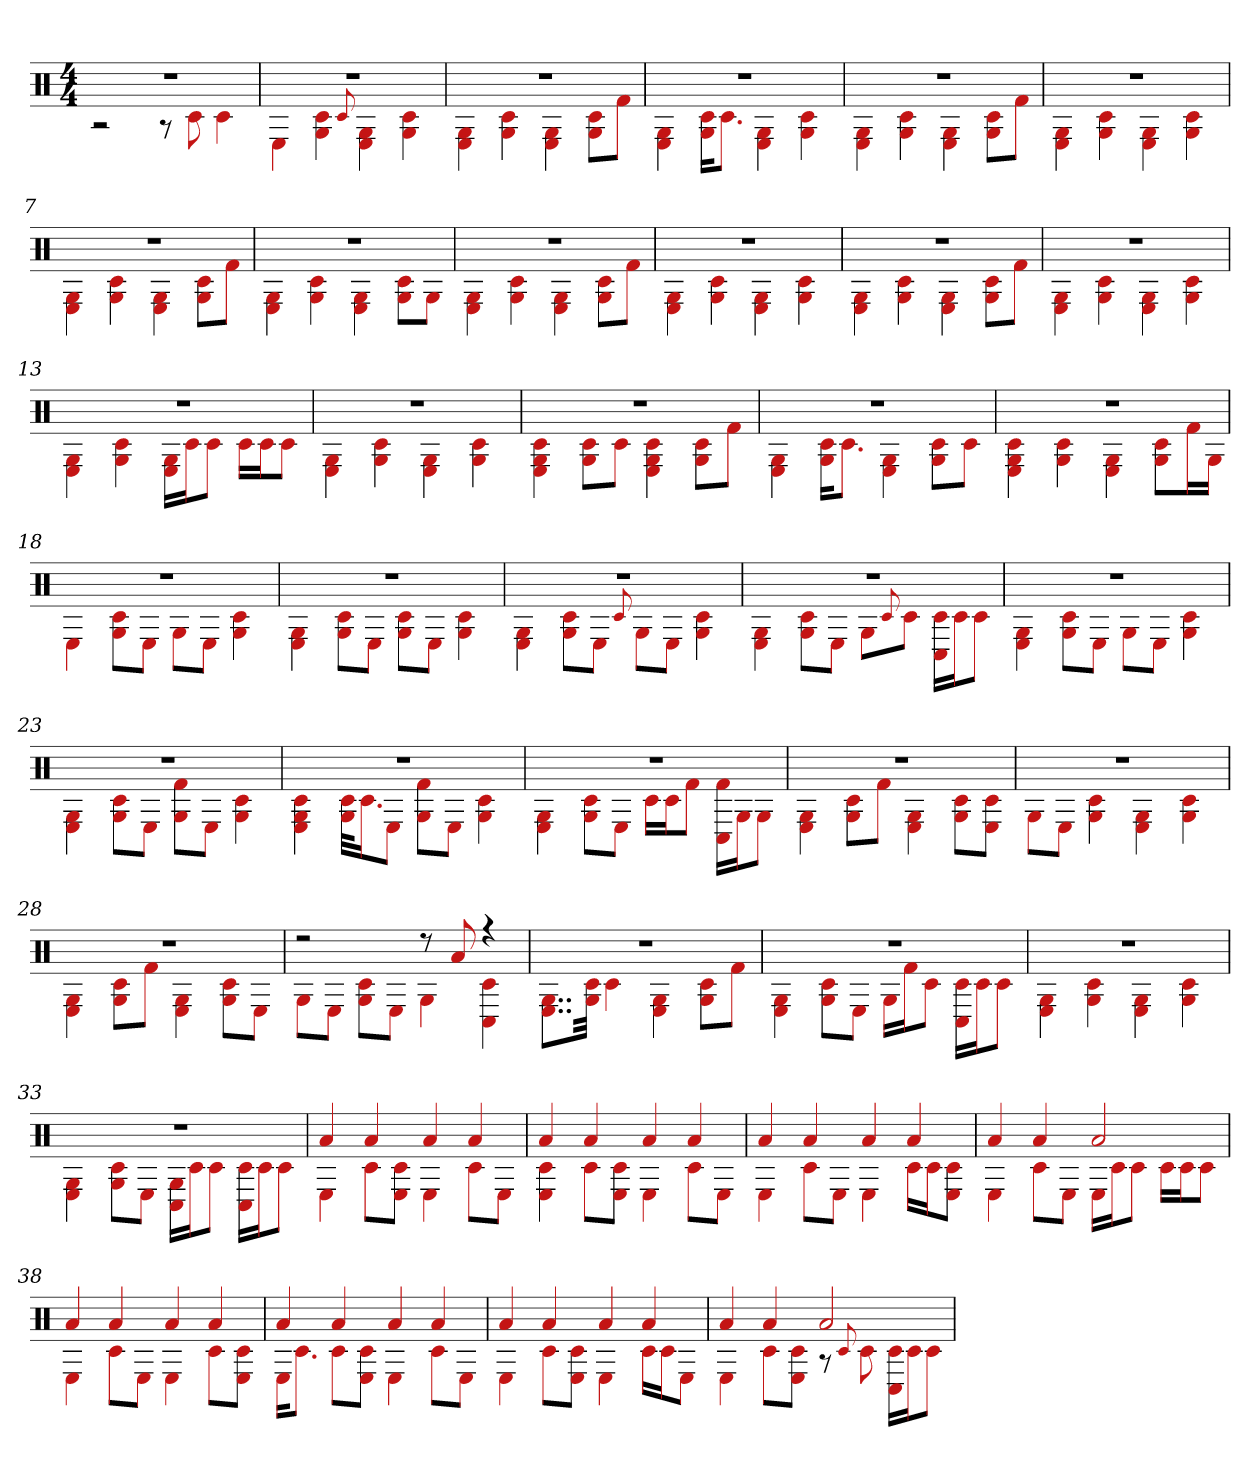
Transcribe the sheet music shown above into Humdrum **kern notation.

**kern
*part1
*staff1
*clefX
*k[]
*M4/4
=1
*^
1r	2r
.	8r
.	8c#
.	4c#
=2	=2
1r	4E
.	4G 4c#
.	8qqc#
.	4E 4G
.	4c# 4G
=3	=3
1r	4G 4E
.	4c# 4G
.	4E 4G
.	8c# 8GL
.	8f#J
=4	=4
1r	4G 4E
.	16c# 16GKL
.	8.c#J
.	4E 4G
.	4c# 4G
=5	=5
1r	4E 4G
.	4c# 4G
.	4E 4G
.	8c# 8GL
.	8f#J
=6	=6
1r	4G 4E
.	4c# 4G
.	4E 4G
.	4c# 4G
=7	=7
1r	4G 4E
.	4c# 4G
.	4E 4G
.	8c# 8GL
.	8f#J
=8	=8
1r	4G 4E
.	4c# 4G
.	4G 4E
.	8G 8c#L
.	8GJ
=9	=9
1r	4G 4E
.	4c# 4G
.	4E 4G
.	8c# 8GL
.	8f#J
=10	=10
1r	4G 4E
.	4c# 4G
.	4E 4G
.	4c# 4G
=11	=11
1r	4E 4G
.	4c# 4G
.	4E 4G
.	8c# 8GL
.	8f#J
=12	=12
1r	4G 4E
.	4c# 4G
.	4E 4G
.	4c# 4G
=13	=13
1r	4E 4G
.	4c# 4G
.	16E 16GLL
.	16c#J
.	8c#J
.	16c#LL
.	16c#J
.	8c#J
=14	=14
1r	4E 4G
.	4c# 4G
.	4G 4E
.	4c# 4G
=15	=15
1r	4E 4c# 4G
.	8c# 8GL
.	8c#J
.	4c# 4E 4G
.	8c# 8GL
.	8f#J
=16	=16
1r	4G 4E
.	16c# 16GKL
.	8.c#J
.	4E 4G
.	8c# 8GL
.	8c#J
=17	=17
1r	4c# 4E 4G
.	4c# 4G
.	4E 4G
.	8c# 8GL
.	16f#L
.	16GJJ
=18	=18
1r	4E
.	8c# 8GL
.	8EJ
.	8GL
.	8EJ
.	4c# 4G
=19	=19
1r	4E 4G
.	8c# 8GL
.	8EJ
.	8c# 8GL
.	8EJ
.	4c# 4G
=20	=20
1r	4E 4G
.	8c# 8GL
.	8EJ
.	8qqc#
.	8GL
.	8EJ
.	4c# 4G
=21	=21
1r	4E 4G
.	8c# 8GL
.	8EJ
.	8GL
.	8qqc#
.	8c#J
.	16C# 16c#LL
.	16c#J
.	8c#J
=22	=22
1r	4E 4G
.	8c# 8GL
.	8EJ
.	8GL
.	8EJ
.	4c# 4G
=23	=23
1r	4E 4G
.	8G 8c#L
.	8EJ
.	8f# 8GL
.	8EJ
.	4G 4c#
=24	=24
1r	4c# 4E 4G
.	32c# 32GKLL
.	16.c#J
.	8EJ
.	8f# 8GL
.	8EJ
.	4G 4c#
=25	=25
1r	4E 4G
.	8c# 8GL
.	8EJ
.	16c#LL
.	16c#J
.	8f#J
.	16C# 16f#LL
.	16GJ
.	8GJ
=26	=26
1r	4E 4G
.	8c# 8GL
.	8f#J
.	4G 4E
.	8c# 8GL
.	8c# 8EJ
=27	=27
1r	8GL
.	8EJ
.	4c# 4G
.	4E 4G
.	4c# 4G
=28	=28
1r	4E 4G
.	8c# 8GL
.	8f#J
.	4G 4E
.	8c# 8GL
.	8EJ
=29	=29
2r	8GL
.	8EJ
.	8c# 8GL
.	8EJ
8r	4G
8a	.
4r	4C# 4c#
=30	=30
1r	8..E 8..GL
.	32c# 32GJkk
.	4c#
.	4E 4G
.	8c# 8GL
.	8f#J
=31	=31
1r	4G 4E
.	8c# 8GL
.	8EJ
.	16GLL
.	16f#J
.	8c#J
.	16c# 16C#LL
.	16c#J
.	8c#J
=32	=32
1r	4G 4E
.	4c# 4G
.	4E 4G
.	4c# 4G
=33	=33
1r	4E 4G
.	8c# 8GL
.	8EJ
.	16G 16C#LL
.	16c#J
.	8c#J
.	16C# 16c#LL
.	16c#J
.	8c#J
=34	=34
4a	4E
4a	8c#L
.	8c# 8EJ
4a	4E
4a	8c#L
.	8EJ
=35	=35
4a	4E 4c#
4a	8c#L
.	8c# 8EJ
4a	4E
4a	8c#L
.	8EJ
=36	=36
4a	4E
4a	8c#L
.	8EJ
4a	4E
4a	16c#LL
.	16c#J
.	8c# 8EJ
=37	=37
4a	4E
4a	8c#L
.	8EJ
2a	16ELL
.	16c#J
.	8c#J
.	16c#LL
.	16c#J
.	8c#J
=38	=38
4a	4E
4a	8c#L
.	8EJ
4a	4E
4a	8c#L
.	8c# 8EJ
=39	=39
4a	16EKL
.	8.c#J
4a	8c#L
.	8c# 8EJ
4a	4E
4a	8c#L
.	8EJ
=40	=40
4a	4E
4a	8c#L
.	8c# 8EJ
4a	4E
4a	16c#LL
.	16c#J
.	8EJ
=41	=41
4a	4E
4a	8c#L
.	8c# 8EJ
2a	8r
.	8qqc#
.	8c#
.	16C# 16c#LL
.	16c#J
.	8c#J
*v	*v
=
*-
